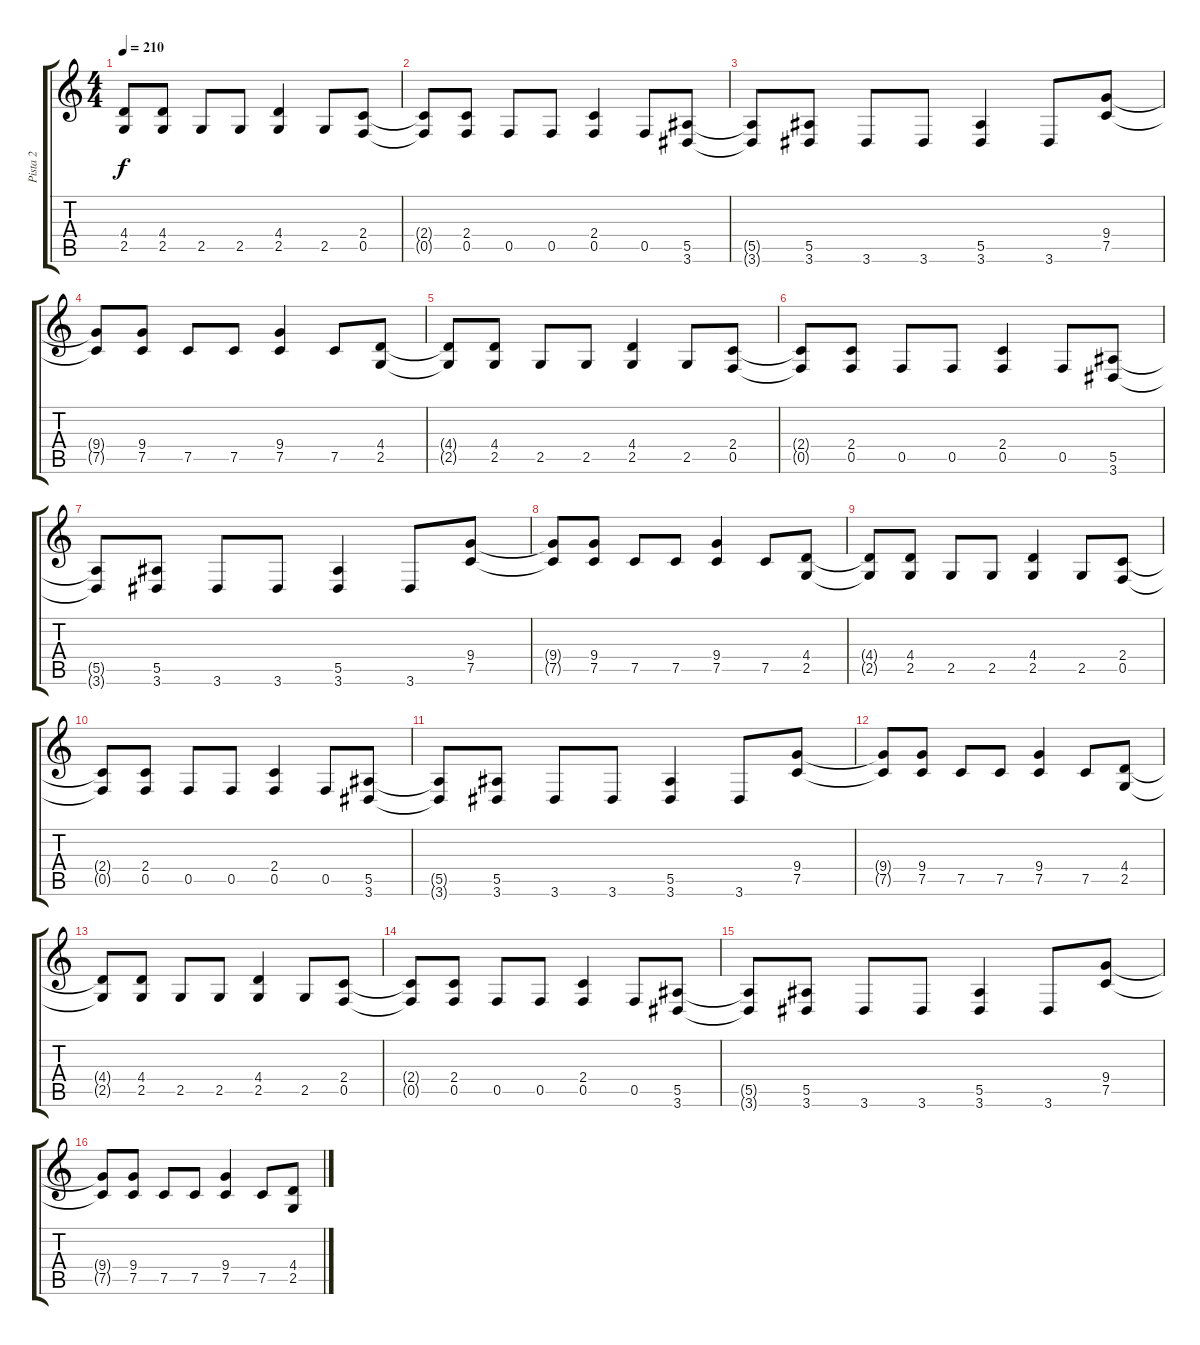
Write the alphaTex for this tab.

\track ("Pista 2" "Pista 2") {instrument distortionguitar}
\staff {score tabs}
\tuning (C4 G3 Eb3 Bb2 F2 C2) {hide}
\ts (4 4)
\tempo 210
\clef g2
\ks c
(4.4{t} 2.5{t}).8{dy f} (4.4 2.5).8 2.5.8 2.5.8 (4.4 2.5).4 2.5.8 (2.4 0.5).8 |
(2.4{t} 0.5{t}).8 (2.4 0.5).8 0.5.8 0.5.8 (2.4 0.5).4 0.5.8 (5.5 3.6).8 |
(5.5{t} 3.6{t}).8 (5.5 3.6).8 3.6.8 3.6.8 (5.5 3.6).4 3.6.8 (9.4 7.5).8 |
(9.4{t} 7.5{t}).8 (9.4 7.5).8 7.5.8 7.5.8 (9.4 7.5).4 7.5.8 (4.4 2.5).8 |
(4.4{t} 2.5{t}).8 (4.4 2.5).8 2.5.8 2.5.8 (4.4 2.5).4 2.5.8 (2.4 0.5).8 |
(2.4{t} 0.5{t}).8 (2.4 0.5).8 0.5.8 0.5.8 (2.4 0.5).4 0.5.8 (5.5 3.6).8 |
(5.5{t} 3.6{t}).8 (5.5 3.6).8 3.6.8 3.6.8 (5.5 3.6).4 3.6.8 (9.4 7.5).8 |
(9.4{t} 7.5{t}).8 (9.4 7.5).8 7.5.8 7.5.8 (9.4 7.5).4 7.5.8 (4.4 2.5).8 |
(4.4{t} 2.5{t}).8 (4.4 2.5).8 2.5.8 2.5.8 (4.4 2.5).4 2.5.8 (2.4 0.5).8 |
(2.4{t} 0.5{t}).8 (2.4 0.5).8 0.5.8 0.5.8 (2.4 0.5).4 0.5.8 (5.5 3.6).8 |
(5.5{t} 3.6{t}).8 (5.5 3.6).8 3.6.8 3.6.8 (5.5 3.6).4 3.6.8 (9.4 7.5).8 |
(9.4{t} 7.5{t}).8 (9.4 7.5).8 7.5.8 7.5.8 (9.4 7.5).4 7.5.8 (4.4 2.5).8 |
(4.4{t} 2.5{t}).8 (4.4 2.5).8 2.5.8 2.5.8 (4.4 2.5).4 2.5.8 (2.4 0.5).8 |
(2.4{t} 0.5{t}).8 (2.4 0.5).8 0.5.8 0.5.8 (2.4 0.5).4 0.5.8 (5.5 3.6).8 |
(5.5{t} 3.6{t}).8 (5.5 3.6).8 3.6.8 3.6.8 (5.5 3.6).4 3.6.8 (9.4 7.5).8 |
(9.4{t} 7.5{t}).8 (9.4 7.5).8 7.5.8 7.5.8 (9.4 7.5).4 7.5.8 (4.4 2.5).8
